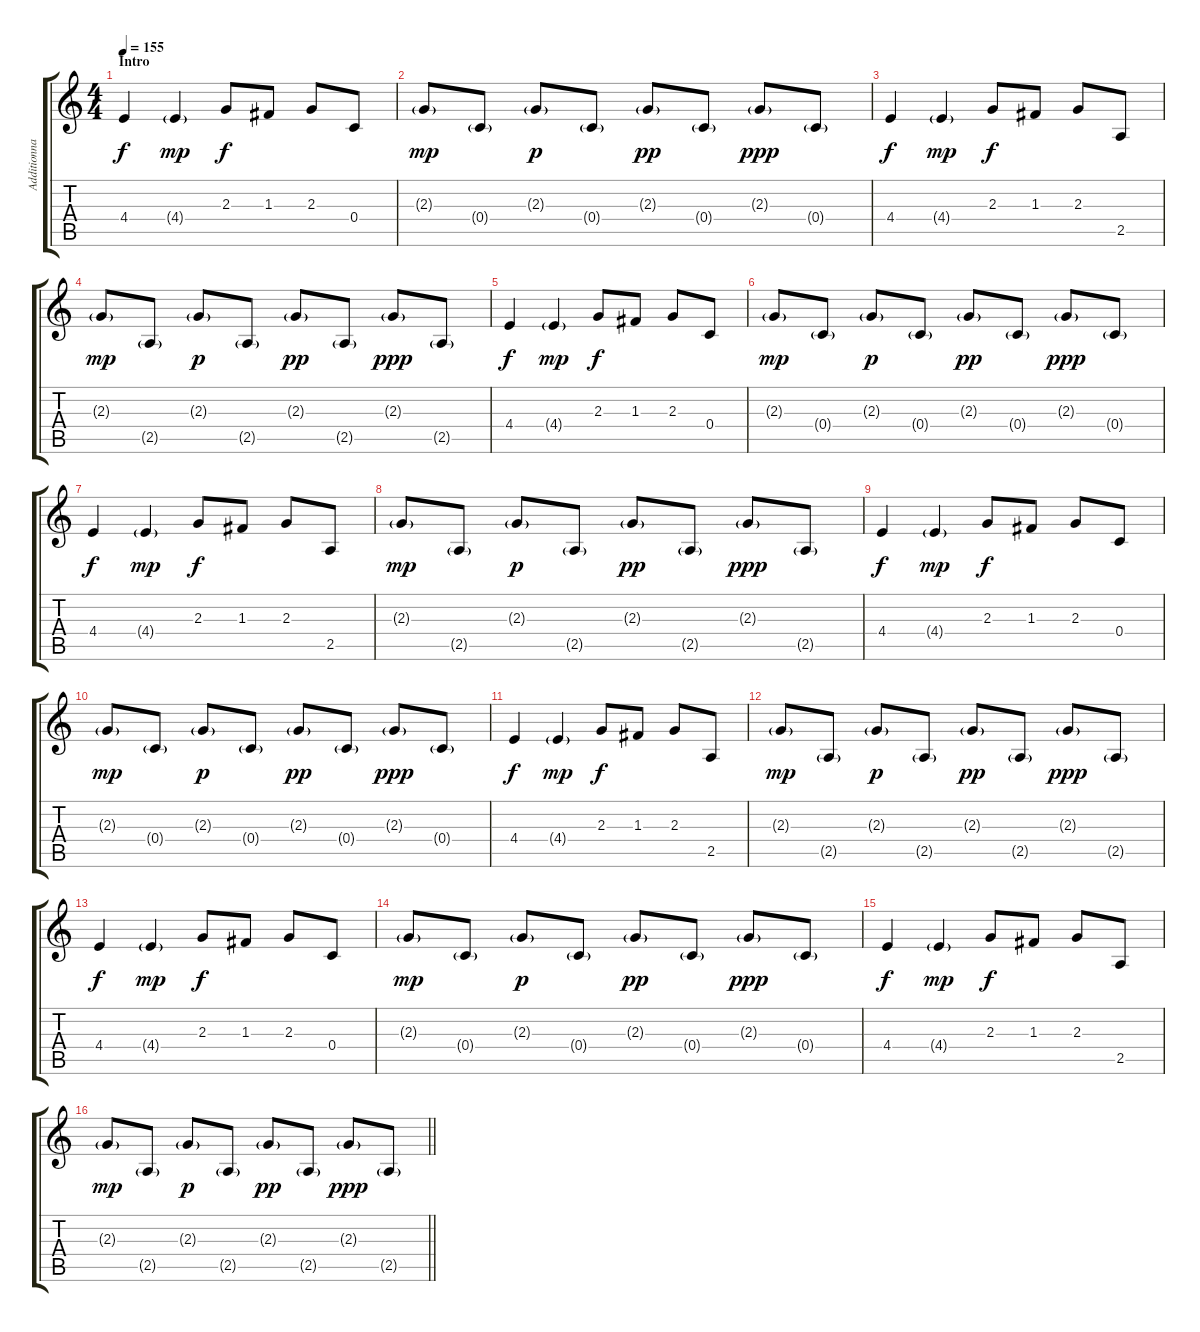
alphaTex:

\track ("Additionnal Basse Effect" "Additionna") {instrument electricguitarclean}
\staff {score tabs}
\tuning (D4 A3 F3 C3 G2 D2) {hide}
\ts (4 4)
\section ("" "Intro")
\tempo 155
\clef g2
\ks c
4.4.4{dy f instrument electricguitarclean} 4.4{g}.4{dy mp} 2.3.8{dy f} 1.3.8 2.3.8 0.4.8 |
2.3{g}.8{dy mp} 0.4{g}.8 2.3{g}.8{dy p} 0.4{g}.8 2.3{g}.8{dy pp} 0.4{g}.8 2.3{g}.8{dy ppp} 0.4{g}.8 |
4.4.4{dy f instrument electricguitarclean} 4.4{g}.4{dy mp} 2.3.8{dy f} 1.3.8 2.3.8 2.5.8 |
2.3{g}.8{dy mp} 2.5{g}.8 2.3{g}.8{dy p} 2.5{g}.8 2.3{g}.8{dy pp} 2.5{g}.8 2.3{g}.8{dy ppp} 2.5{g}.8 |
4.4.4{dy f instrument electricguitarclean} 4.4{g}.4{dy mp} 2.3.8{dy f} 1.3.8 2.3.8 0.4.8 |
2.3{g}.8{dy mp} 0.4{g}.8 2.3{g}.8{dy p} 0.4{g}.8 2.3{g}.8{dy pp} 0.4{g}.8 2.3{g}.8{dy ppp} 0.4{g}.8 |
4.4.4{dy f instrument electricguitarclean} 4.4{g}.4{dy mp} 2.3.8{dy f} 1.3.8 2.3.8 2.5.8 |
2.3{g}.8{dy mp} 2.5{g}.8 2.3{g}.8{dy p} 2.5{g}.8 2.3{g}.8{dy pp} 2.5{g}.8 2.3{g}.8{dy ppp} 2.5{g}.8 |
4.4.4{dy f instrument electricguitarclean} 4.4{g}.4{dy mp} 2.3.8{dy f} 1.3.8 2.3.8 0.4.8 |
2.3{g}.8{dy mp} 0.4{g}.8 2.3{g}.8{dy p} 0.4{g}.8 2.3{g}.8{dy pp} 0.4{g}.8 2.3{g}.8{dy ppp} 0.4{g}.8 |
4.4.4{dy f instrument electricguitarclean} 4.4{g}.4{dy mp} 2.3.8{dy f} 1.3.8 2.3.8 2.5.8 |
2.3{g}.8{dy mp} 2.5{g}.8 2.3{g}.8{dy p} 2.5{g}.8 2.3{g}.8{dy pp} 2.5{g}.8 2.3{g}.8{dy ppp} 2.5{g}.8 |
4.4.4{dy f instrument electricguitarclean} 4.4{g}.4{dy mp} 2.3.8{dy f} 1.3.8 2.3.8 0.4.8 |
2.3{g}.8{dy mp} 0.4{g}.8 2.3{g}.8{dy p} 0.4{g}.8 2.3{g}.8{dy pp} 0.4{g}.8 2.3{g}.8{dy ppp} 0.4{g}.8 |
4.4.4{dy f instrument electricguitarclean} 4.4{g}.4{dy mp} 2.3.8{dy f} 1.3.8 2.3.8 2.5.8 |
\barLineRight lightlight
2.3{g}.8{dy mp} 2.5{g}.8 2.3{g}.8{dy p} 2.5{g}.8 2.3{g}.8{dy pp} 2.5{g}.8 2.3{g}.8{dy ppp} 2.5{g}.8
